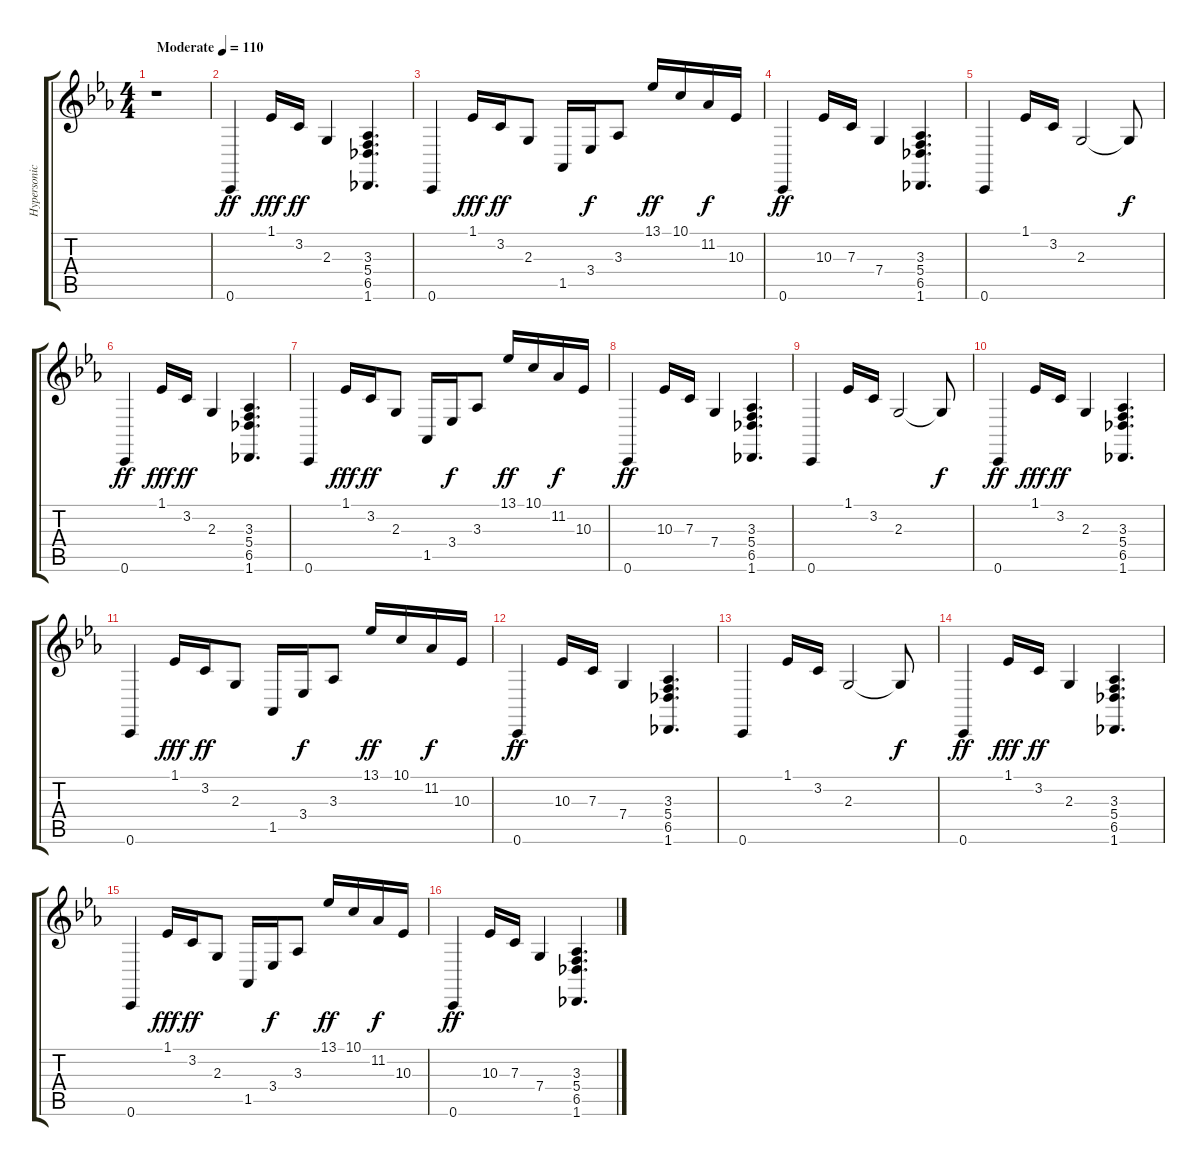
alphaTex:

\track ("Hypersonic 02" "Hypersonic") {instrument acousticgrandpiano}
\staff {score tabs}
\tuning (D4 A3 F3 C3 G2 C2) {hide}
\ts (4 4)
\tempo (110 "Moderate")
\clef g2
\ks cminor
r.1{dy ff instrument acousticgrandpiano} |
0.6.4 1.1.16{dy fff} 3.2.16{dy ff} 2.3.4 (3.3 5.4 6.5 1.6).4{d} |
0.6.4 1.1.16{dy fff} 3.2.16{dy ff} 2.3.8 1.5.16 3.4.16{dy f} 3.3.8 13.1.16{dy ff} 10.1.16 11.2.16{dy f} 10.3.16 |
0.6.4{dy ff} 10.3.16 7.3.16 7.4.4 (3.3 5.4 6.5 1.6).4{d} |
0.6.4 1.1.16 3.2.16 2.3.2 2.3{t}.8{dy f} |
0.6.4{dy ff} 1.1.16{dy fff} 3.2.16{dy ff} 2.3.4 (3.3 5.4 6.5 1.6).4{d} |
0.6.4 1.1.16{dy fff} 3.2.16{dy ff} 2.3.8 1.5.16 3.4.16{dy f} 3.3.8 13.1.16{dy ff} 10.1.16 11.2.16{dy f} 10.3.16 |
0.6.4{dy ff} 10.3.16 7.3.16 7.4.4 (3.3 5.4 6.5 1.6).4{d} |
0.6.4 1.1.16 3.2.16 2.3.2 2.3{t}.8{dy f} |
0.6.4{dy ff} 1.1.16{dy fff} 3.2.16{dy ff} 2.3.4 (3.3 5.4 6.5 1.6).4{d} |
0.6.4 1.1.16{dy fff} 3.2.16{dy ff} 2.3.8 1.5.16 3.4.16{dy f} 3.3.8 13.1.16{dy ff} 10.1.16 11.2.16{dy f} 10.3.16 |
0.6.4{dy ff} 10.3.16 7.3.16 7.4.4 (3.3 5.4 6.5 1.6).4{d} |
0.6.4 1.1.16 3.2.16 2.3.2 2.3{t}.8{dy f} |
0.6.4{dy ff} 1.1.16{dy fff} 3.2.16{dy ff} 2.3.4 (3.3 5.4 6.5 1.6).4{d} |
0.6.4 1.1.16{dy fff} 3.2.16{dy ff} 2.3.8 1.5.16 3.4.16{dy f} 3.3.8 13.1.16{dy ff} 10.1.16 11.2.16{dy f} 10.3.16 |
0.6.4{dy ff} 10.3.16 7.3.16 7.4.4 (3.3 5.4 6.5 1.6).4{d}
